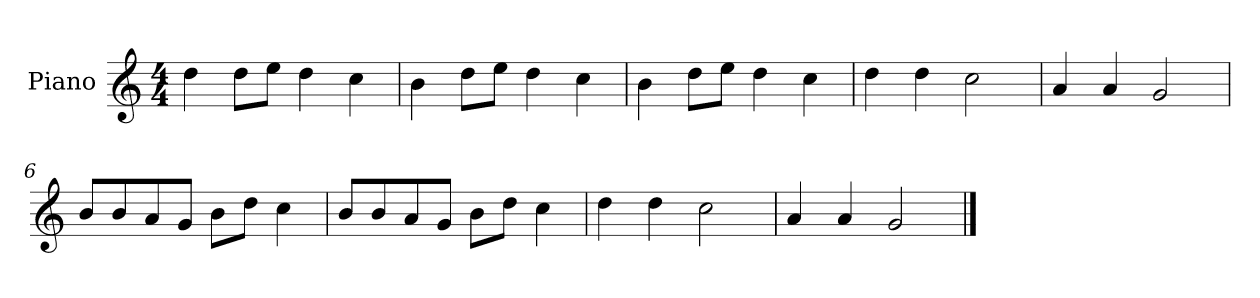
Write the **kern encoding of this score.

**kern
*part1
*staff1
*I"Piano
*I'P-no
*clefG2
*k[]
*M4/4
*MM90
=1
4dd\
8dd\L
8ee\J
4dd\
4cc\
=2
4b\
8dd\L
8ee\J
4dd\
4cc\
=3
4b\
8dd\L
8ee\J
4dd\
4cc\
=4
4dd\
4dd\
2cc\
=5
4a/
4a/
2g/
=6
8b/L
8b/
8a/
8g/J
8b\L
8dd\J
4cc\
=7
8b/L
8b/
8a/
8g/J
8b\L
8dd\J
4cc\
!!LO:LB:g=z
=8
4dd\
4dd\
2cc\
=9
4a/
4a/
2g/
==
*-
